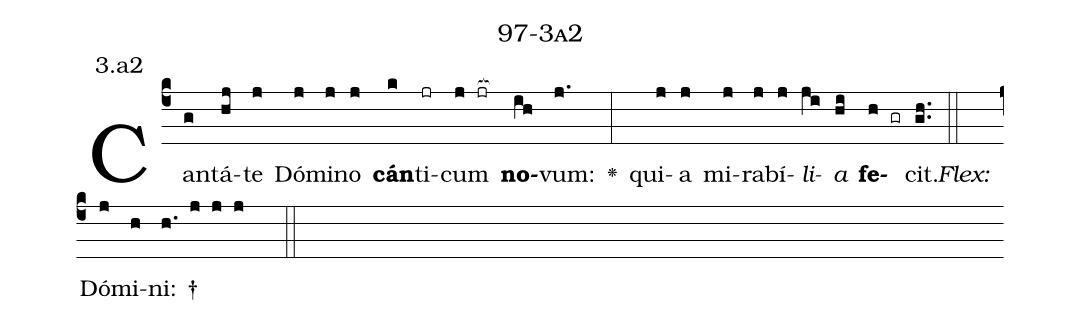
name: 97-3a2;
annotation: 3.a2;
%%
(c4)Can(g)tá(hj)te(j) Dó(j)mi(j)no(j) <b>cán</b>(k)ti(jr)cum(j jr[ocb:1{]) <b>no</b>(ih[ocb:0}])vum:(j.) <v>\greheightstar</v>(:) qui(j)a(j) mi(j)ra(j)bí(j)<i>li</i>(ji)<i>a</i>(hi) <b>fe</b>(h gr)cit.(gh..) (::)
<i>Flex:</i>()  Dó(j)mi(h)ni: †(h. j j j  ::)

%E(j) u(j) o(ji) u(hi) a(h) e.(gh..) (::)
